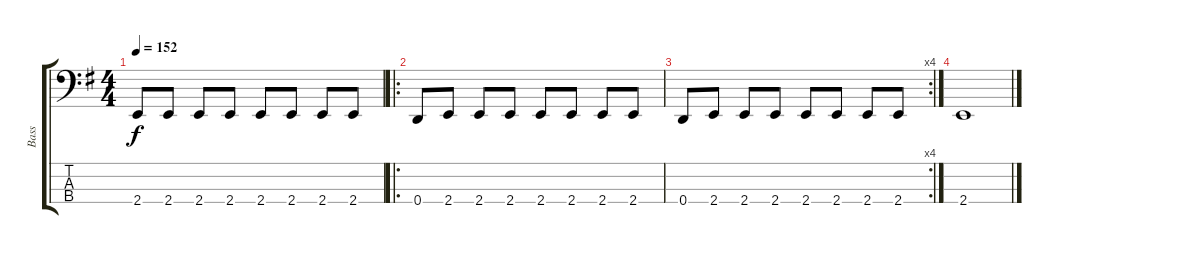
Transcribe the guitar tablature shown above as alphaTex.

\track ("Bass" "Bass") {instrument electricbassfinger}
\staff {score tabs}
\tuning (G2 D2 A1 D1) {hide}
\ts (4 4)
\tempo 152
\clef f4
\ks g
2.4.8{dy f} 2.4.8 2.4.8 2.4.8 2.4.8 2.4.8 2.4.8 2.4.8 |
\ro
0.4.8 2.4.8 2.4.8 2.4.8 2.4.8 2.4.8 2.4.8 2.4.8 |
\rc 4
0.4.8 2.4.8 2.4.8 2.4.8 2.4.8 2.4.8 2.4.8 2.4.8 |
2.4.1
